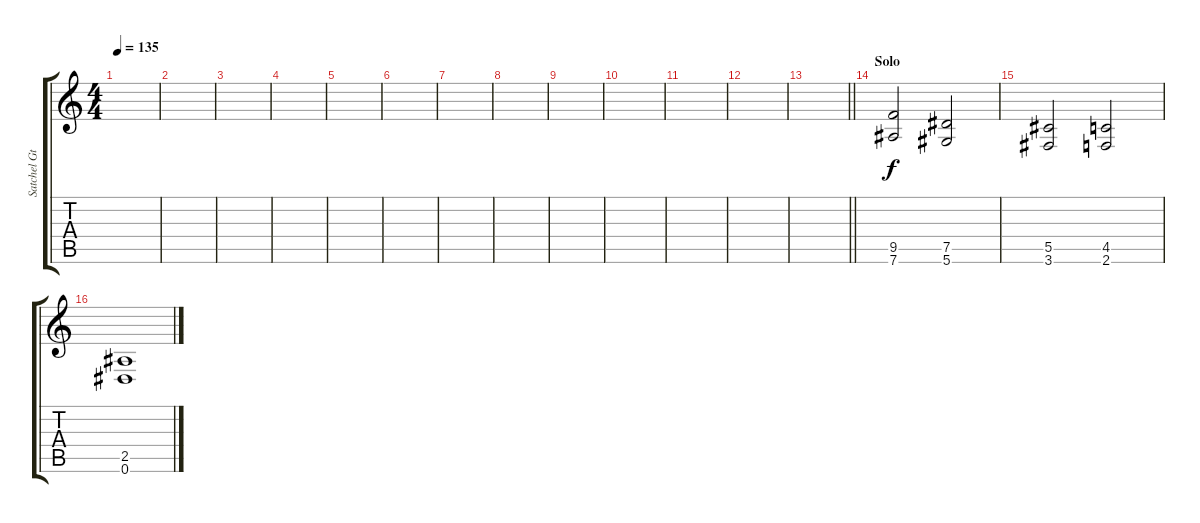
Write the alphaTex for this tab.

\track ("Satchel Gt. Backup 1" "Satchel Gt") {instrument distortionguitar}
\staff {score tabs}
\tuning (Eb4 Bb3 Gb3 Db3 Ab2 Eb2) {hide}
\ts (4 4)
\tempo 135
\clef g2
\ks c
|
|
|
|
|
|
|
|
|
|
|
|
\barLineRight lightlight
|
\section ("" "Solo")
(9.5 7.6).2 (7.5 5.6).2 |
(5.5 3.6).2 (4.5 2.6).2 |
(2.5 0.6).1
